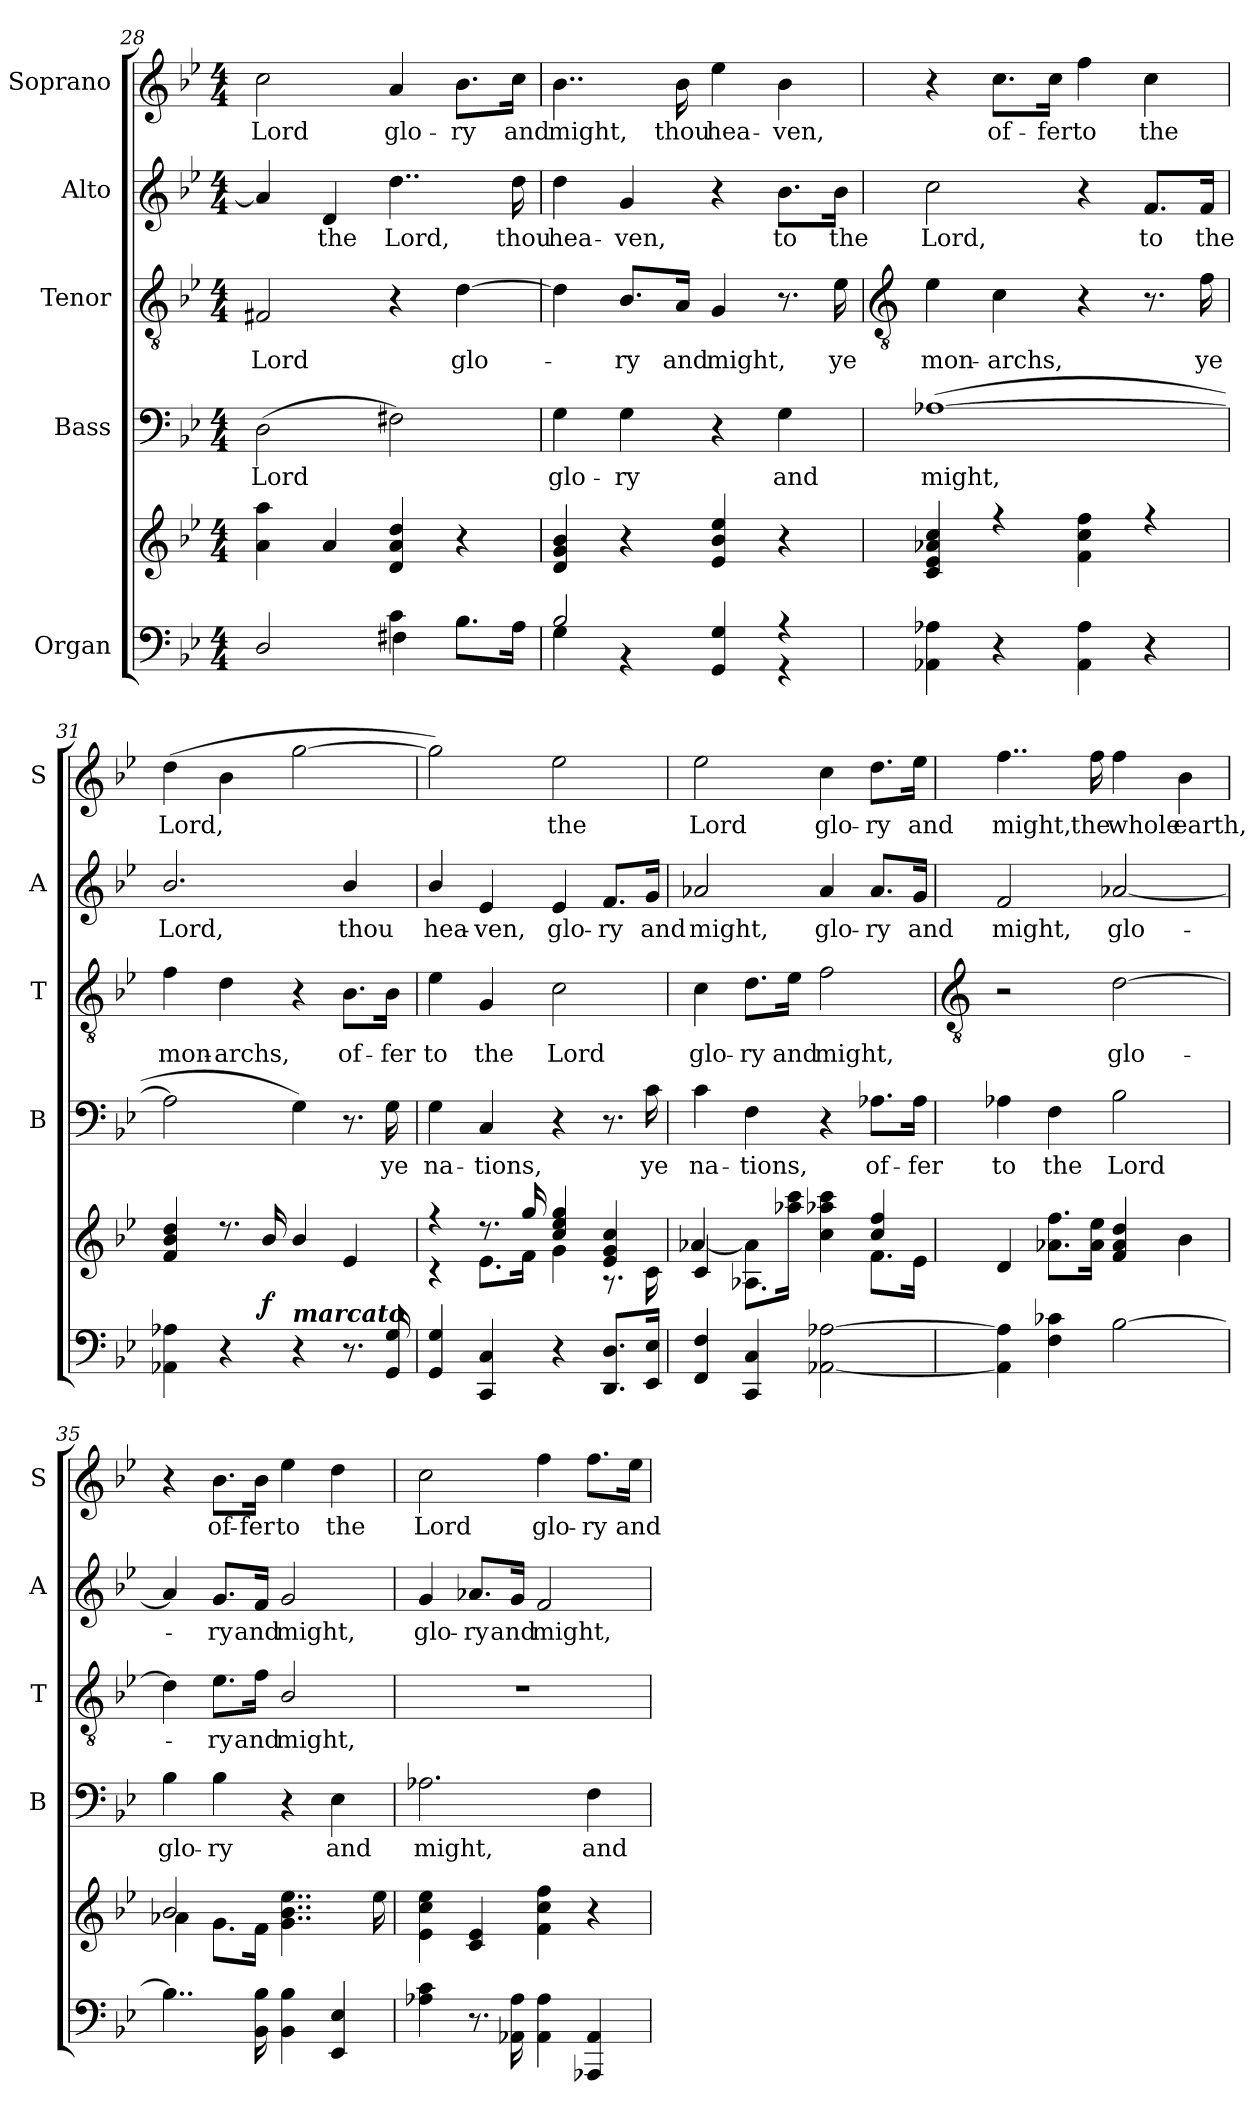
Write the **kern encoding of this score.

**kern	**kern	**dynam	**kern	**text	**kern	**text	**kern	**text	**kern	**text
*part5	*part5	*part5	*part4	*part4	*part3	*part3	*part2	*part2	*part1	*part1
*staff6	*staff5	*staff5/6	*staff4	*staff4	*staff3	*staff3	*staff2	*staff2	*staff1	*staff1
*I"Organ	*	*	*I"Bass	*	*I"Tenor	*	*I"Alto	*	*I"Soprano	*
*	*	*	*I'B	*	*I'T	*	*I'A	*	*I'S	*
*clefF4	*clefG2	*	*clefF4	*	*clefGv2	*	*clefG2	*	*clefG2	*
*k[b-e-]	*k[b-e-]	*	*k[b-e-]	*	*k[b-e-]	*	*k[b-e-]	*	*k[b-e-]	*
*B-:	*B-:	*	*B-:	*	*B-:	*	*B-:	*	*B-:	*
*M4/4	*M4/4	*	*M4/4	*	*M4/4	*	*M4/4	*	*M4/4	*
=28	=28	=28	=28	=28	=28	=28	=28	=28	=28	=28
*^	*	*	*	*	*	*	*	*	*	*
!	!	!	!	!	!LO:LY:b	!	!LO:LY:b	!	!	!	!LO:LY:b
2D/	2ryy	4a 4aa	.	(>2D	Lord	2F#X	Lord	4a]	.	2cc	Lord
!	!	!	!	!	!	!	!	!	!LO:LY:b	!	!
.	.	4a	.	.	.	.	.	4d	the	.	.
!	!	!	!	!	!	!	!	!	!LO:LY:b	!	!LO:LY:b
4c\	4F#X\	4d 4a 4dd	.	2F#X)	.	4r	.	4..dd	Lord,	4a	glo-
!	!	!	!	!	!	!	!LO:LY:b	!	!	!	!LO:LY:b
8.B-\L	4ryy	4r	.	.	.	[4d	glo-	.	.	8.b-\L	-ry
!	!	!	!	!	!	!	!	!	!LO:LY:b	!	!LO:LY:b
16A\J	.	.	.	.	.	.	.	16dd	thou	16cc\Jk	and
=29	=29	=29	=29	=29	=29	=29	=29	=29	=29	=29	=29
!	!	!	!	!	!LO:LY:b	!	!	!	!LO:LY:b	!	!LO:LY:b
2B-/	4G\	4d 4g 4b-	.	4G	glo-	4d]	.	4dd	hea-	4..b-	might,
!	!	!	!	!	!LO:LY:b	!	!LO:LY:b	!	!LO:LY:b	!	!
.	4r	4r	.	4G	-ry	8.B-/L	ry	4g	-ven,	.	.
!	!	!	!	!	!	!	!LO:LY:b	!	!	!	!LO:LY:b
.	.	.	.	.	.	16A/Jk	and	.	.	16b-	thou
!	!	!	!	!	!	!	!LO:LY:b	!	!	!	!LO:LY:b
4GG/ 4G/	4ryy	4e- 4b- 4ee-	.	4r	.	4G	might,	4r	.	4ee-	hea-
!	!	!	!	!	!LO:LY:b	!	!	!	!LO:LY:b	!	!LO:LY:b
4r	4r	4r	.	4G	and	8.r	.	8.b-\L	to	4b-	-ven,
!	!	!	!	!	!	!	!LO:LY:b	!	!LO:LY:b	!	!
.	.	.	.	.	.	16e-	ye	16b-\Jk	the	.	.
*v	*v	*	*	*	*	*	*	*	*	*	*
!!LO:LB:g=z
=30	=30	=30	=30	=30	=30	=30	=30	=30	=30	=30
*	*	*	*	*	*clefGv2	*	*	*	*	*
*	*^	*	*	*	*	*	*	*	*	*
!	!	!	!	!	!LO:LY:b	!	!LO:LY:b	!	!LO:LY:b	!	!
4AA-X\ 4A-X\	4c/ 4e-/ 4a-X/ 4cc/	1ryy	.	(>[1A-X	might,	4e-	mon-	2cc	Lord,	4r	.
!	!	!	!	!	!	!	!LO:LY:b	!	!	!	!LO:LY:b
4r	4r	.	.	.	.	4c	-archs,	.	.	8.cc\L	of-
!	!	!	!	!	!	!	!	!	!	!	!LO:LY:b
.	.	.	.	.	.	.	.	.	.	16cc\Jk	-fer
!	!	!	!	!	!	!	!	!	!	!	!LO:LY:b
4AA-\ 4A-\	4f\ 4cc\ 4ff\	.	.	.	.	4r	.	4r	.	4ff	to
!	!	!	!	!	!	!	!	!	!LO:LY:b	!	!LO:LY:b
4r	4r	.	.	.	.	8.r	.	8.f/L	to	4cc	the
!	!	!	!	!	!	!	!LO:LY:b	!	!LO:LY:b	!	!
.	.	.	.	.	.	16f	ye	16f/Jk	the	.	.
=31	=31	=31	=31	=31	=31	=31	=31	=31	=31	=31	=31
!	!	!	!	!	!	!	!LO:LY:b	!	!LO:LY:b	!	!LO:LY:b
4AA-X\ 4A-X\	4f/ 4b-/ 4dd/	1ryy	.	2A-]	.	4f	mon-	2.b-/	Lord,	(>4dd	Lord,
!	!	!	!	!	!	!	!LO:LY:b	!	!	!	!
4r	8.r	.	.	.	.	4d	-archs,	.	.	4b-	.
!	!	!	!LO:DY:b	!	!	!	!	!	!	!	!
.	16b-/	.	f	.	.	.	.	.	.	.	.
!LO:TX:a:Bi:t=marcato	!	!	!	!	!	!	!	!	!	!	!
4r	4b-/	.	.	4G)	.	4r	.	.	.	[2gg	.
!	!	!	!	!	!	!	!LO:LY:b	!	!LO:LY:b	!	!
8.r	4e-/	.	.	8.r	.	8.B-\L	of-	4b-/	thou	.	.
!	!	!	!	!	!LO:LY:b	!	!LO:LY:b	!	!	!	!
16GG 16G	.	.	.	16G	ye	16B-\Jk	-fer	.	.	.	.
=32	=32	=32	=32	=32	=32	=32	=32	=32	=32	=32	=32
!	!	!	!	!	!LO:LY:b	!	!LO:LY:b	!	!LO:LY:b	!	!
4GG 4G	4r	4r	.	4G	na-	4e-	to	4b-/	hea-	2gg])	.
!	!	!	!	!	!LO:LY:b	!	!LO:LY:b	!	!LO:LY:b	!	!
4CC 4C	8.r	8.e-\L	.	4C	-tions,	4G	the	4e-	-ven,	.	.
.	16gg/	16f\J	.	.	.	.	.	.	.	.	.
!	!	!	!	!	!	!	!LO:LY:b	!	!LO:LY:b	!	!LO:LY:b
4r	4cc/ 4ee-/ 4gg/	4g\	.	4r	.	2c	Lord	4e-	glo-	2ee-	the
!	!	!	!	!	!	!	!	!	!LO:LY:b	!	!
8.DD 8.DL	4e-/ 4g/ 4cc/	8.r	.	8.r	.	.	.	8.f/L	-ry	.	.
!	!	!	!	!	!LO:LY:b	!	!	!	!LO:LY:b	!	!
16EE- 16E-J	.	16c\	.	16c	ye	.	.	16g/Jk	and	.	.
=33	=33	=33	=33	=33	=33	=33	=33	=33	=33	=33	=33
!	!	!	!	!	!LO:LY:b	!	!LO:LY:b	!	!LO:LY:b	!	!LO:LY:b
4FF 4F	4c/	[4a-X/	.	4c	na-	4c	glo-	2a-X	might,	2ee-	Lord
!	!	!	!	!	!LO:LY:b	!	!LO:LY:b	!	!	!	!
4CC 4C	8.A-X\L	4a-\]	.	4F	-tions,	8.d\L	-ry	.	.	.	.
!	!	!	!	!	!	!	!LO:LY:b	!	!	!	!
.	16aa-X\ 16ccc\J	.	.	.	.	16e-\Jk	and	.	.	.	.
!	!	!	!	!	!	!	!LO:LY:b	!	!LO:LY:b	!	!LO:LY:b
[2AA-X\ [2A-X\	4ryy	4cc\ 4aa-X\ 4ccc\	.	4r	.	2f	might,	4a-	glo-	4cc	glo-
!	!	!	!	!	!LO:LY:b	!	!	!	!LO:LY:b	!	!LO:LY:b
.	4cc/ 4ff/	8.f\L	.	8.A-X\L	of-	.	.	8.a-/L	-ry	8.dd\L	-ry
!	!	!	!	!	!LO:LY:b	!	!	!	!LO:LY:b	!	!LO:LY:b
.	.	16e-\J	.	16A-\Jk	-fer	.	.	16g/Jk	and	16ee-\Jk	and
!!LO:LB:g=z
=34	=34	=34	=34	=34	=34	=34	=34	=34	=34	=34	=34
*	*	*	*	*	*	*clefGv2	*	*	*	*	*
!	!	!	!	!	!LO:LY:b	!	!	!	!LO:LY:b	!	!LO:LY:b
4AA-\] 4A-\]	4d/	2ryy	.	4A-X	to	2r	.	2f	might,	4..ff	might,
!	!	!	!	!	!LO:LY:b	!	!	!	!	!	!
4F 4c-X	8.a-X\ 8.ff\L	.	.	4F	the	.	.	.	.	.	.
!	!	!	!	!	!	!	!	!	!	!	!LO:LY:b
.	16a-\ 16ee-\J	.	.	.	.	.	.	.	.	16ff	the
!	!	!	!	!	!LO:LY:b	!	!LO:LY:b	!	!LO:LY:b	!	!LO:LY:b
[2B-	4f/ 4a-/ 4dd/	2ryy	.	2B-	Lord	[2d	glo-	[2a-X	glo-	4ff	whole
!	!	!	!	!	!	!	!	!	!	!	!LO:LY:b
.	4b-\	.	.	.	.	.	.	.	.	4b-	earth,
=35	=35	=35	=35	=35	=35	=35	=35	=35	=35	=35	=35
!	!	!	!	!	!LO:LY:b	!	!	!	!	!	!
4..B-\]	2b-/	4a-X\	.	4B-	glo-	4d]	.	4a-]	.	4r	.
!	!	!	!	!	!LO:LY:b	!	!LO:LY:b	!	!LO:LY:b	!	!LO:LY:b
.	.	8.g\L	.	4B-	-ry	8.e-\L	ry	8.g/L	ry	8.b-\L	of-
!	!	!	!	!	!	!	!LO:LY:b	!	!LO:LY:b	!	!LO:LY:b
16BB-\ 16B-\	.	16f\J	.	.	.	16f\Jk	and	16f/Jk	and	16b-\Jk	-fer
!	!	!	!	!	!	!	!LO:LY:b	!	!LO:LY:b	!	!LO:LY:b
4BB-\ 4B-\	4..g\ 4..b-\ 4..ee-\	2ryy	.	4r	.	2B-/	might,	2g	might,	4ee-	to
!	!	!	!	!	!LO:LY:b	!	!	!	!	!	!LO:LY:b
4EE- 4E-	.	.	.	4E-	and	.	.	.	.	4dd	the
.	16ee-\	.	.	.	.	.	.	.	.	.	.
=36	=36	=36	=36	=36	=36	=36	=36	=36	=36	=36	=36
!	!	!	!	!	!LO:LY:b	!	!	!	!LO:LY:b	!	!LO:LY:b
4A-X\ 4c\	4e-\ 4cc\ 4ee-\	2ryy	.	2.A-X	might,	1r	.	4g	glo-	2cc	Lord
!	!	!	!	!	!	!	!	!	!LO:LY:b	!	!
8.r	4c/ 4e-/	.	.	.	.	.	.	8.a-X/L	-ry	.	.
!	!	!	!	!	!	!	!	!	!LO:LY:b	!	!
16AA-X\ 16A-\	.	.	.	.	.	.	.	16g/Jk	and	.	.
!	!	!	!	!	!	!	!	!	!LO:LY:b	!	!LO:LY:b
4AA-\ 4A-\	4f\ 4cc\ 4ff\	2ryy	.	.	.	.	.	2f	might,	4ff	glo-
!	!	!	!	!	!LO:LY:b	!	!	!	!	!	!LO:LY:b
4AAA-X 4AA-	4r	.	.	4F	and	.	.	.	.	8.ff\L	-ry
!	!	!	!	!	!	!	!	!	!	!	!LO:LY:b
.	.	.	.	.	.	.	.	.	.	16ee-\Jk	and
*	*v	*v	*	*	*	*	*	*	*	*	*
=	=	=	=	=	=	=	=	=	=	=
*-	*-	*-	*-	*-	*-	*-	*-	*-	*-	*-
